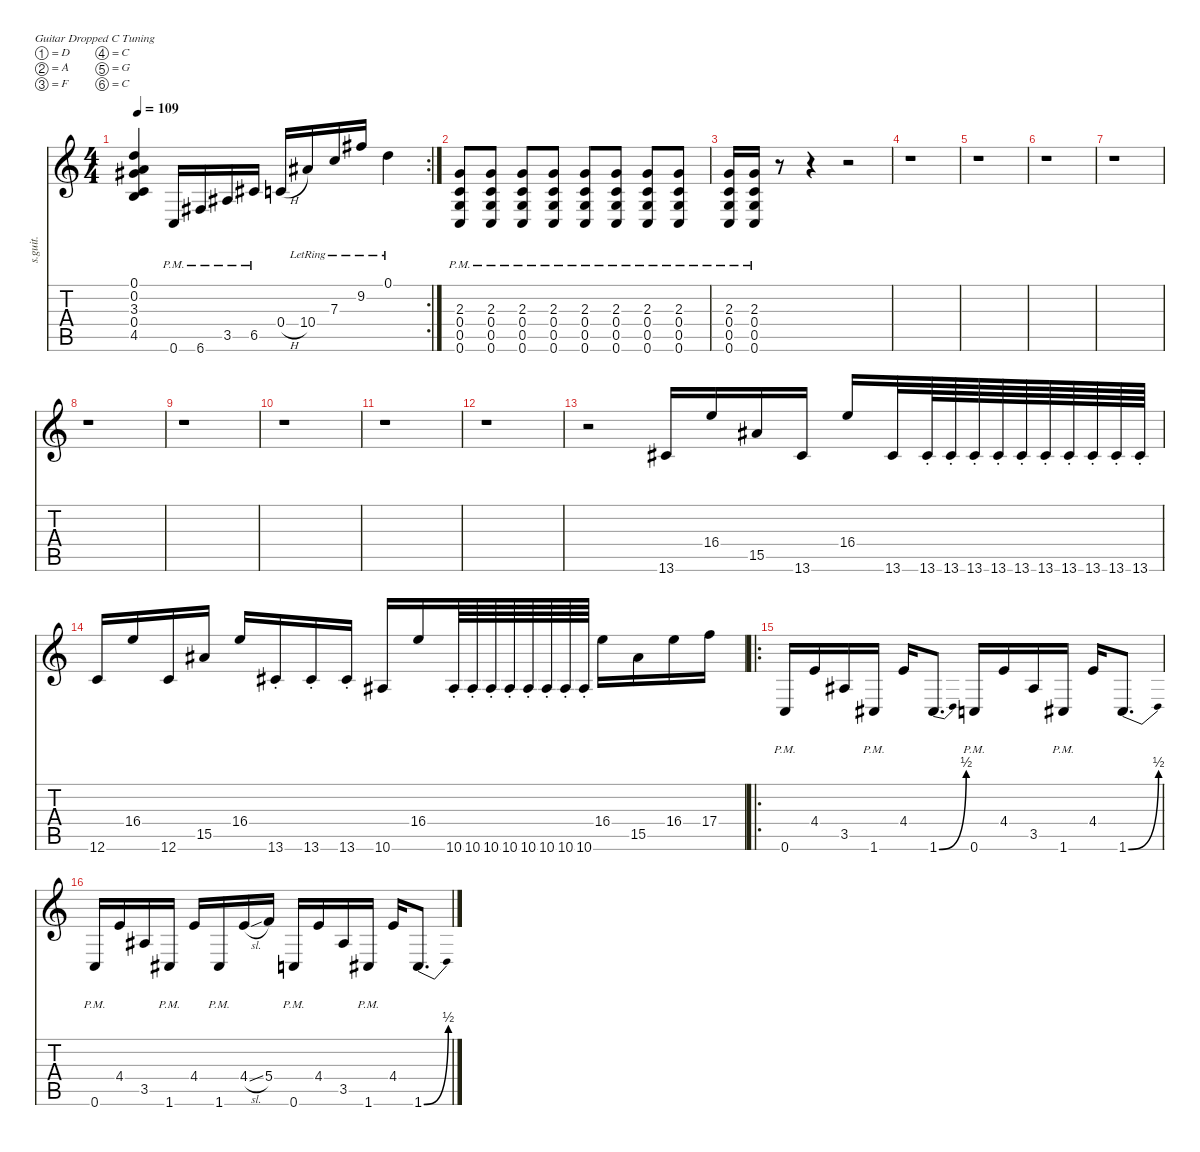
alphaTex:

\defaultSystemsLayout 4
\hideDynamics
\bracketExtendMode nobrackets
\track ("Rhythm 1" "s.guit.") {instrument distortionguitar}
\staff {score tabs}
\tuning (D4 A3 F3 C3 G2 C2)
\rc 2
\ts (4 4)
\tempo 109
\clef g2
\ks c
(3.3{acc #} 0.4 4.5 0.2 0.1).4{lyrics (0 "") lyrics (1 "") lyrics (2 "") lyrics (3 "") lyrics (4 "") dy mf} 0.6{pm}.16{lyrics (0 "") lyrics (1 "") lyrics (2 "") lyrics (3 "") lyrics (4 "")} 6.6{pm acc #}.16{lyrics (0 "") lyrics (1 "") lyrics (2 "") lyrics (3 "") lyrics (4 "")} 3.5{pm acc #}.16{lyrics (0 "") lyrics (1 "") lyrics (2 "") lyrics (3 "") lyrics (4 "")} 6.5{pm acc #}.16{lyrics (0 "") lyrics (1 "") lyrics (2 "") lyrics (3 "") lyrics (4 "")} 0.4{h}.16{lyrics (0 "") lyrics (1 "") lyrics (2 "") lyrics (3 "") lyrics (4 "")} 10.4{lr acc #}.16{lyrics (0 "") lyrics (1 "") lyrics (2 "") lyrics (3 "") lyrics (4 "")} 7.3{lr}.16{lyrics (0 "") lyrics (1 "") lyrics (2 "") lyrics (3 "") lyrics (4 "")} 9.2{lr acc #}.16{lyrics (0 "") lyrics (1 "") lyrics (2 "") lyrics (3 "") lyrics (4 "")} 0.1{lr}.4{lyrics (0 "") lyrics (1 "") lyrics (2 "") lyrics (3 "") lyrics (4 "")} |
(0.4{pm} 0.5{pm} 0.6{pm} 2.3{pm}).8{lyrics (0 "") lyrics (1 "") lyrics (2 "") lyrics (3 "") lyrics (4 "")} (0.4{pm} 0.5{pm} 0.6{pm} 2.3{pm}).8{lyrics (0 "") lyrics (1 "") lyrics (2 "") lyrics (3 "") lyrics (4 "")} (0.4{pm} 0.5{pm} 0.6{pm} 2.3{pm}).8{lyrics (0 "") lyrics (1 "") lyrics (2 "") lyrics (3 "") lyrics (4 "")} (0.4{pm} 0.5{pm} 0.6{pm} 2.3{pm}).8{lyrics (0 "") lyrics (1 "") lyrics (2 "") lyrics (3 "") lyrics (4 "")} (0.4{pm} 0.5{pm} 0.6{pm} 2.3{pm}).8{lyrics (0 "") lyrics (1 "") lyrics (2 "") lyrics (3 "") lyrics (4 "")} (0.4{pm} 0.5{pm} 0.6{pm} 2.3{pm}).8{lyrics (0 "") lyrics (1 "") lyrics (2 "") lyrics (3 "") lyrics (4 "")} (0.4{pm} 0.5{pm} 0.6{pm} 2.3{pm}).8{lyrics (0 "") lyrics (1 "") lyrics (2 "") lyrics (3 "") lyrics (4 "")} (0.4{pm} 0.5{pm} 0.6{pm} 2.3{pm}).8{lyrics (0 "") lyrics (1 "") lyrics (2 "") lyrics (3 "") lyrics (4 "")} |
(0.4{pm} 0.5{pm} 0.6{pm} 2.3{pm}).16{lyrics (0 "") lyrics (1 "") lyrics (2 "") lyrics (3 "") lyrics (4 "")} (0.4{pm} 0.5{pm} 0.6{pm} 2.3{pm}).16{lyrics (0 "") lyrics (1 "") lyrics (2 "") lyrics (3 "") lyrics (4 "")} r.8 r.4 r.2 |
r.1 |
r.1 |
r.1 |
r.1 |
r.1 |
r.1 |
r.1 |
r.1 |
r.1 |
r.2 13.6{acc #}.16{lyrics (0 "") lyrics (1 "") lyrics (2 "") lyrics (3 "") lyrics (4 "") dy f} 16.4.16{lyrics (0 "") lyrics (1 "") lyrics (2 "") lyrics (3 "") lyrics (4 "")} 15.5{acc #}.16{lyrics (0 "") lyrics (1 "") lyrics (2 "") lyrics (3 "") lyrics (4 "")} 13.6{acc #}.16{lyrics (0 "") lyrics (1 "") lyrics (2 "") lyrics (3 "") lyrics (4 "")} 16.4.16{lyrics (0 "") lyrics (1 "") lyrics (2 "") lyrics (3 "") lyrics (4 "")} 13.6{acc #}.32{lyrics (0 "") lyrics (1 "") lyrics (2 "") lyrics (3 "") lyrics (4 "")} 13.6{st acc #}.64{lyrics (0 "") lyrics (1 "") lyrics (2 "") lyrics (3 "") lyrics (4 "")} 13.6{st acc #}.64{lyrics (0 "") lyrics (1 "") lyrics (2 "") lyrics (3 "") lyrics (4 "")} 13.6{st acc #}.64{lyrics (0 "") lyrics (1 "") lyrics (2 "") lyrics (3 "") lyrics (4 "")} 13.6{st acc #}.64{lyrics (0 "") lyrics (1 "") lyrics (2 "") lyrics (3 "") lyrics (4 "")} 13.6{st acc #}.64{lyrics (0 "") lyrics (1 "") lyrics (2 "") lyrics (3 "") lyrics (4 "")} 13.6{st acc #}.64{lyrics (0 "") lyrics (1 "") lyrics (2 "") lyrics (3 "") lyrics (4 "")} 13.6{st acc #}.64{lyrics (0 "") lyrics (1 "") lyrics (2 "") lyrics (3 "") lyrics (4 "")} 13.6{st acc #}.64{lyrics (0 "") lyrics (1 "") lyrics (2 "") lyrics (3 "") lyrics (4 "")} 13.6{st acc #}.64{lyrics (0 "") lyrics (1 "") lyrics (2 "") lyrics (3 "") lyrics (4 "")} 13.6{st acc #}.64{lyrics (0 "") lyrics (1 "") lyrics (2 "") lyrics (3 "") lyrics (4 "")} |
12.6.16{lyrics (0 "") lyrics (1 "") lyrics (2 "") lyrics (3 "") lyrics (4 "")} 16.4.16{lyrics (0 "") lyrics (1 "") lyrics (2 "") lyrics (3 "") lyrics (4 "")} 12.6.16{lyrics (0 "") lyrics (1 "") lyrics (2 "") lyrics (3 "") lyrics (4 "")} 15.5{acc #}.16{lyrics (0 "") lyrics (1 "") lyrics (2 "") lyrics (3 "") lyrics (4 "")} 16.4.16{lyrics (0 "") lyrics (1 "") lyrics (2 "") lyrics (3 "") lyrics (4 "")} 13.6{st acc #}.16{lyrics (0 "") lyrics (1 "") lyrics (2 "") lyrics (3 "") lyrics (4 "")} 13.6{st acc #}.16{lyrics (0 "") lyrics (1 "") lyrics (2 "") lyrics (3 "") lyrics (4 "")} 13.6{st acc #}.16{lyrics (0 "") lyrics (1 "") lyrics (2 "") lyrics (3 "") lyrics (4 "")} 10.6{acc #}.16{lyrics (0 "") lyrics (1 "") lyrics (2 "") lyrics (3 "") lyrics (4 "")} 16.4.16{lyrics (0 "") lyrics (1 "") lyrics (2 "") lyrics (3 "") lyrics (4 "")} 10.6{st acc #}.64{lyrics (0 "") lyrics (1 "") lyrics (2 "") lyrics (3 "") lyrics (4 "")} 10.6{st acc #}.64{lyrics (0 "") lyrics (1 "") lyrics (2 "") lyrics (3 "") lyrics (4 "")} 10.6{st acc #}.64{lyrics (0 "") lyrics (1 "") lyrics (2 "") lyrics (3 "") lyrics (4 "")} 10.6{st acc #}.64{lyrics (0 "") lyrics (1 "") lyrics (2 "") lyrics (3 "") lyrics (4 "")} 10.6{st acc #}.64{lyrics (0 "") lyrics (1 "") lyrics (2 "") lyrics (3 "") lyrics (4 "")} 10.6{st acc #}.64{lyrics (0 "") lyrics (1 "") lyrics (2 "") lyrics (3 "") lyrics (4 "")} 10.6{st acc #}.64{lyrics (0 "") lyrics (1 "") lyrics (2 "") lyrics (3 "") lyrics (4 "")} 10.6{st acc #}.64{lyrics (0 "") lyrics (1 "") lyrics (2 "") lyrics (3 "") lyrics (4 "")} 16.4.16{lyrics (0 "") lyrics (1 "") lyrics (2 "") lyrics (3 "") lyrics (4 "")} 15.5{acc #}.16{lyrics (0 "") lyrics (1 "") lyrics (2 "") lyrics (3 "") lyrics (4 "")} 16.4.16{lyrics (0 "") lyrics (1 "") lyrics (2 "") lyrics (3 "") lyrics (4 "")} 17.4.16{lyrics (0 "") lyrics (1 "") lyrics (2 "") lyrics (3 "") lyrics (4 "")} |
\ro
0.6{pm}.16{lyrics (0 "") lyrics (1 "") lyrics (2 "") lyrics (3 "") lyrics (4 "") dy mf} 4.4.16{lyrics (0 "") lyrics (1 "") lyrics (2 "") lyrics (3 "") lyrics (4 "")} 3.5{acc #}.16{lyrics (0 "") lyrics (1 "") lyrics (2 "") lyrics (3 "") lyrics (4 "")} 1.6{pm acc #}.16{lyrics (0 "") lyrics (1 "") lyrics (2 "") lyrics (3 "") lyrics (4 "")} 4.4.16{lyrics (0 "") lyrics (1 "") lyrics (2 "") lyrics (3 "") lyrics (4 "")} 1.6{be (bend 0 0 60 2) acc #}.8{d lyrics (0 "") lyrics (1 "") lyrics (2 "") lyrics (3 "") lyrics (4 "")} 0.6{pm}.16{lyrics (0 "") lyrics (1 "") lyrics (2 "") lyrics (3 "") lyrics (4 "")} 4.4.16{lyrics (0 "") lyrics (1 "") lyrics (2 "") lyrics (3 "") lyrics (4 "")} 3.5{acc #}.16{lyrics (0 "") lyrics (1 "") lyrics (2 "") lyrics (3 "") lyrics (4 "")} 1.6{pm acc #}.16{lyrics (0 "") lyrics (1 "") lyrics (2 "") lyrics (3 "") lyrics (4 "")} 4.4.16{lyrics (0 "") lyrics (1 "") lyrics (2 "") lyrics (3 "") lyrics (4 "")} 1.6{be (bend 0 0 60 2) acc #}.8{d lyrics (0 "") lyrics (1 "") lyrics (2 "") lyrics (3 "") lyrics (4 "")} |
0.6{pm}.16{lyrics (0 "") lyrics (1 "") lyrics (2 "") lyrics (3 "") lyrics (4 "")} 4.4.16{lyrics (0 "") lyrics (1 "") lyrics (2 "") lyrics (3 "") lyrics (4 "")} 3.5{acc #}.16{lyrics (0 "") lyrics (1 "") lyrics (2 "") lyrics (3 "") lyrics (4 "")} 1.6{pm acc #}.16{lyrics (0 "") lyrics (1 "") lyrics (2 "") lyrics (3 "") lyrics (4 "")} 4.4.16{lyrics (0 "") lyrics (1 "") lyrics (2 "") lyrics (3 "") lyrics (4 "")} 1.6{pm acc #}.16{lyrics (0 "") lyrics (1 "") lyrics (2 "") lyrics (3 "") lyrics (4 "")} 4.4{sl}.16{lyrics (0 "") lyrics (1 "") lyrics (2 "") lyrics (3 "") lyrics (4 "")} 5.4.16{lyrics (0 "") lyrics (1 "") lyrics (2 "") lyrics (3 "") lyrics (4 "")} 0.6{pm}.16{lyrics (0 "") lyrics (1 "") lyrics (2 "") lyrics (3 "") lyrics (4 "")} 4.4.16{lyrics (0 "") lyrics (1 "") lyrics (2 "") lyrics (3 "") lyrics (4 "")} 3.5{acc #}.16{lyrics (0 "") lyrics (1 "") lyrics (2 "") lyrics (3 "") lyrics (4 "")} 1.6{pm acc #}.16{lyrics (0 "") lyrics (1 "") lyrics (2 "") lyrics (3 "") lyrics (4 "")} 4.4.16{lyrics (0 "") lyrics (1 "") lyrics (2 "") lyrics (3 "") lyrics (4 "")} 1.6{be (bend 0 0 60 2) acc #}.8{d lyrics (0 "") lyrics (1 "") lyrics (2 "") lyrics (3 "") lyrics (4 "")}
